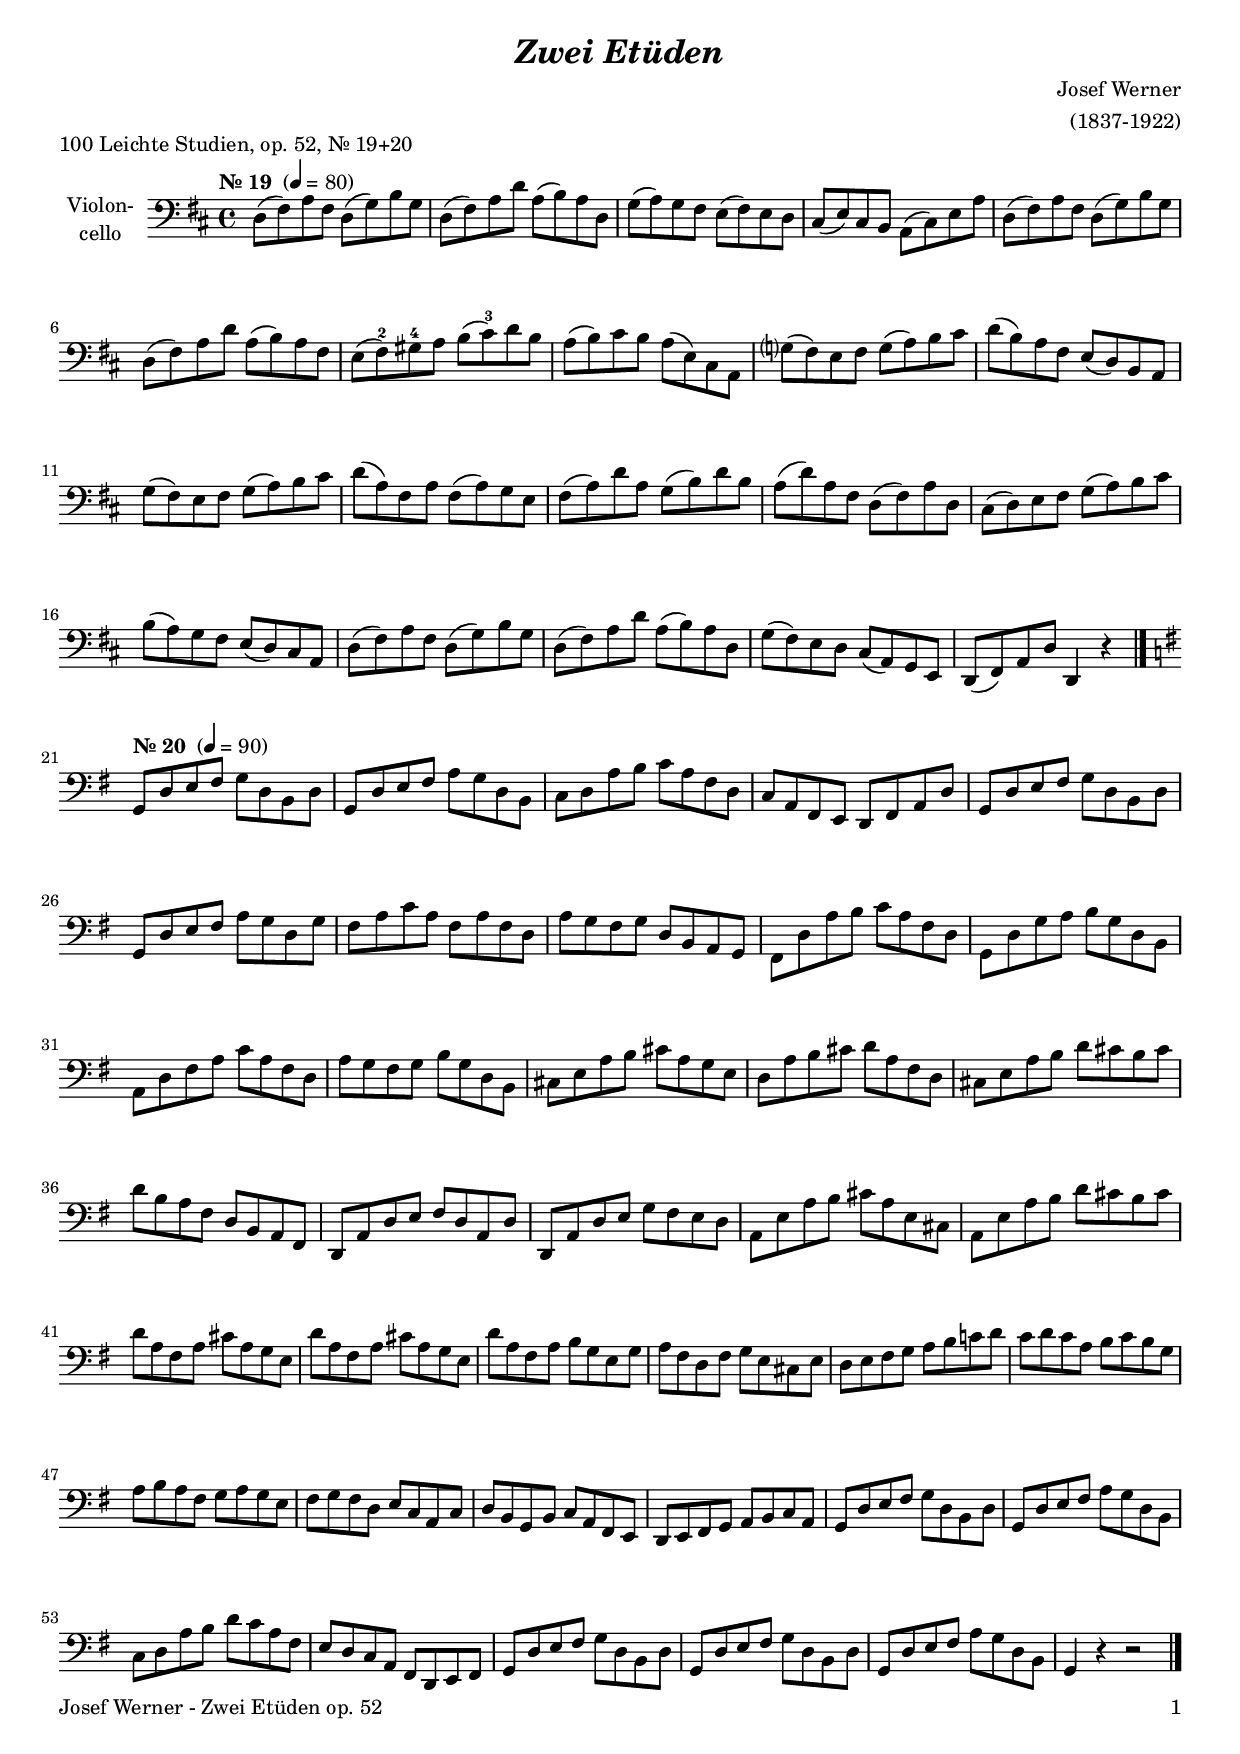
\version "2.24.1"
\include "deutsch.ly"

#(set-global-staff-size 18)

\header {
  title     = \markup \bold \italic "Zwei Etüden"
  composer  = "Josef Werner"
  arranger  = "(1837-1922)"
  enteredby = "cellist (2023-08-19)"
  piece     = "100 Leichte Studien, op. 52, Nr. 19+20"
}

voiceconsts = {
  \key d \major
  \time 4/4
  \clef "bass"
%  \numericTimeSignature
  \compressEmptyMeasures
  % Set default beaming for all staves
%  \set Timing.beamExceptions = #'()
%  \set Timing.baseMoment     = #(ly:make-moment 1 4)
%  \set Timing.beatStructure  = #'(1 1 1)
}

introa = {        \tempo "Nr. 19 " 4=80 }
introb = { \break \tempo "Nr. 20 " 4=90 \key g \major }

mist = "string ensemble 1"
mivl = "violin"
miba = "cello"
mipz = "pizzicato strings"

ii  = \markup \box "II"
iii = \markup \box "III"
rit = \mark \markup \box \italic "rit."

va = \relative c {
  \voiceconsts

  \introa
  d8( fis) a fis d( g) h g
  d( fis) a d a( h) a d,
  g( a) g fis e( fis) e d
  cis( e) cis h a( cis) e a

  d,( fis) a fis d( g) h g
  d( fis) a d a( h) a fis
  e( fis)-2 gis-4 a h( cis)-3 d h
  a( h) cis h a( e) cis a

  g'?( fis) e fis g( a) h cis
  d( h) a fis e( d) h a
  g'( fis) e fis g( a) h cis
  d( a) fis a fis( a) g e

  fis( a) d a g( h) d h
  a( d) a fis d( fis) a d,
  cis( d) e fis g( a) h cis
  h( a) g fis e( d) cis a

  d( fis) a fis d( g) h g
  d( fis) a d a( h) a d,
  g( fis) e d cis( a) g e
  d( fis) a d d,4 r \bar "|."

  \introb
  g8 d' e fis g d h d
  g, d' e fis a g d h
  c d a' h c a fis d
  c a fis e d fis a d

  g, d' e fis g d h d
  g, d' e fis a g d g
  fis a c a fis a fis d
  a' g fis g d h a g
  fis d' a' h c a fis d

  g, d' g a h g d h
  a d fis a c a fis d
  a' g fis g h g d h
  cis e a h cis a g e
  d a' h cis d a fis d

  cis e a h d cis h cis
  d h a fis d h a fis
  d a' d e fis d a d
  d, a' d e g fis e d
  a e' a h cis a e cis

  a e' a h d cis h cis
  d a fis a cis a g e
  d' a fis a cis a g e
  d' a fis a h g e g

  a fis d fis g e cis e
  d e fis g a h c! d
  c d c a h c h g
  a h a fis g a g e
  fis g fis d e c a c

  d h g h c a fis e
  d e fis g a h c a
  g d' e fis g d h d
  g, d' e fis a g d h
  c d a' h d c a fis

  e d c a fis d e fis
  g d' e fis g d h d
  g, d' e fis g d h d
  g, d' e fis a g d h
  g4 r r2 \bar "|."
}


music = \new StaffGroup <<
      \new Staff {
	\set Staff.midiInstrument = \miba
	\set Staff.instrumentName = \markup \center-column { "Violon-" "cello" }
	\transpose b b { \va }
      }
>>

\book {
   \paper {
    print-page-number = ##t
    print-first-page-number = ##t
    ragged-last-bottom = ##f
    oddHeaderMarkup = \markup \null
    evenHeaderMarkup = \markup \null
    oddFooterMarkup = \markup {
      \fill-line {
        \if \should-print-page-number
        "Josef Werner - Zwei Etüden op. 52" \fromproperty #'page:page-number-string
      }
    }
    evenFooterMarkup = \oddFooterMarkup
  } \score {
    \music
    \layout {}
  }

  \score {
    \unfoldRepeats \music

    \midi {
      \context {
        \Score
      }
    }
  }
}